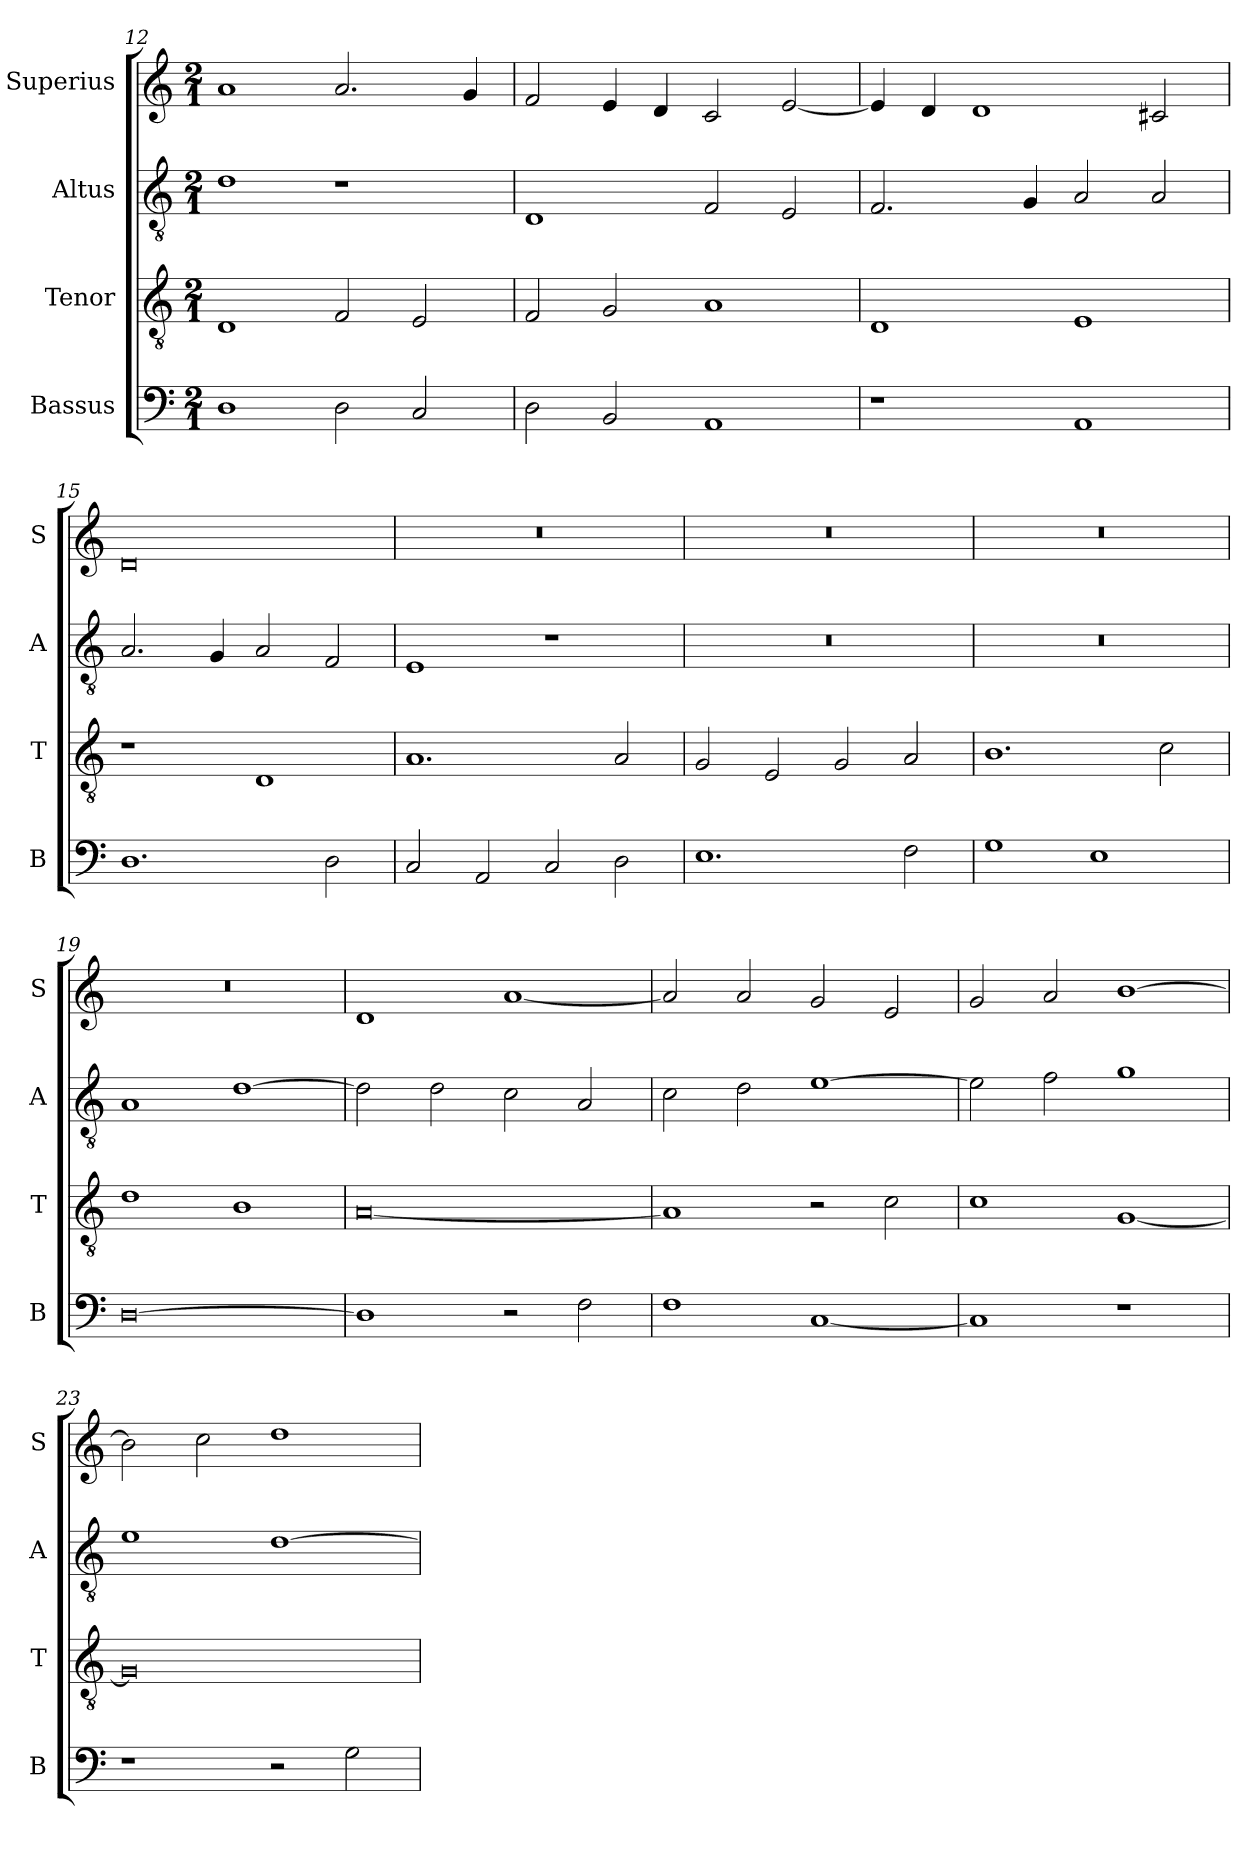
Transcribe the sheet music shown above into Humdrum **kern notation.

**kern	**kern	**kern	**kern
*part4	*part3	*part2	*part1
*staff4	*staff3	*staff2	*staff1
*I"Bassus	*I"Tenor	*I"Altus	*I"Superius
*I'B	*I'T	*I'A	*I'S
*clefF4	*clefGv2	*clefGv2	*clefG2
*k[]	*k[]	*k[]	*k[]
*C:	*C:	*C:	*C:
*M2/1	*M2/1	*M2/1	*M2/1
=12	=12	=12	=12
1D	1D	1d	1a
2D	2F	1r	2.a
2C	2E	.	.
.	.	.	4g
=13	=13	=13	=13
2D	2F	1D	2f
2BB	2G	.	4e
.	.	.	4d
1AA	1A	2F	2c
.	.	2E	[2e
=14	=14	=14	=14
1r	1D	2.F	4e]
.	.	.	4d
.	.	.	1d
.	.	4G	.
1AA	1E	2A	.
.	.	2A	2c#X
=15	=15	=15	=15
1.D	1r	2.A	0d
.	.	4G	.
.	1D	2A	.
2D	.	2F	.
=16	=16	=16	=16
2C	1.A	1E	0r
2AA	.	.	.
2C	.	1r	.
2D	2A	.	.
=17	=17	=17	=17
1.E	2G	0r	0r
.	2E	.	.
.	2G	.	.
2F	2A	.	.
=18	=18	=18	=18
1G	1.B	0r	0r
1E	.	.	.
.	2c	.	.
=19	=19	=19	=19
[0D	1d	1A	0r
.	1B	[1d	.
=20	=20	=20	=20
1D]	[0A	2d]	1d
.	.	2d	.
2r	.	2c	[1a
2F	.	2A	.
=21	=21	=21	=21
1F	1A]	2c	2a]
.	.	2d	2a
[1C	2r	[1e	2g
.	2c	.	2e
=22	=22	=22	=22
1C]	1c	2e]	2g
.	.	2f	2a
1r	[1G	1g	[1b
=23	=23	=23	=23
1r	0G]	1e	2b]
.	.	.	2cc
2r	.	[1d	1dd
2G	.	.	.
=	=	=	=
*-	*-	*-	*-
